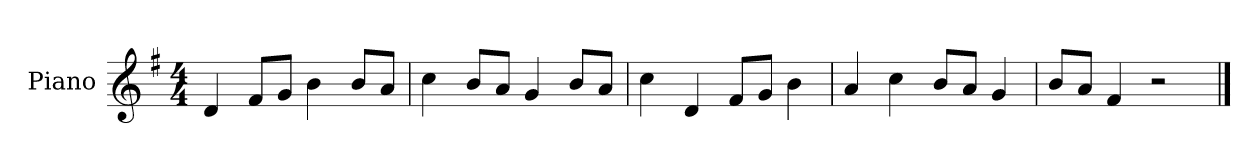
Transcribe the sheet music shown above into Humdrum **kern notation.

**kern
*part1
*staff1
*I"Piano
*I'P-no
*clefG2
*k[f#]
*M4/4
*MM90
=1
4d/
8f#/L
8g/J
4b\
8b/L
8a/J
=2
4cc\
8b/L
8a/J
4g/
8b/L
8a/J
=3
4cc\
4d/
8f#/L
8g/J
4b\
=4
4a/
4cc\
8b/L
8a/J
4g/
=5
8b/L
8a/J
4f#/
2r
==
*-
